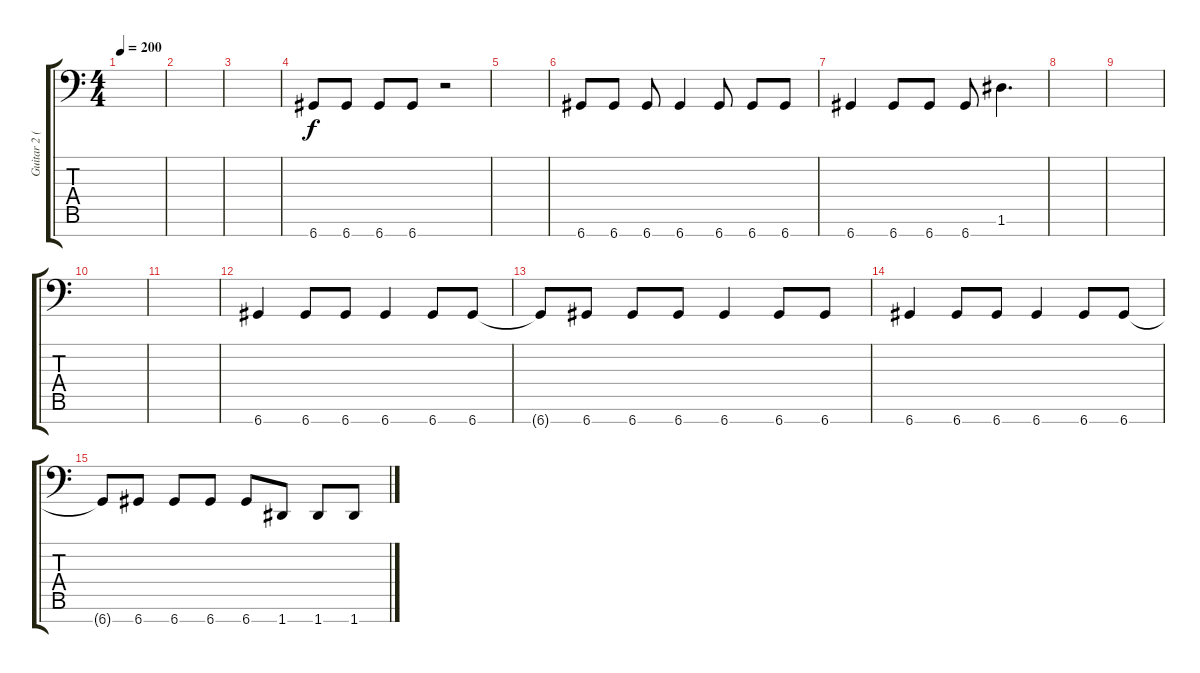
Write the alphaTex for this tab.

\track ("Guitar 2 (8th string)" "Guitar 2 (") {instrument distortionguitar}
\staff {score tabs}
\tuning (D4 A3 F3 C3 G2 D2 D1) {hide}
\ts (4 4)
\tempo 200
\clef f4
\ks c
|
|
|
6.7.8 6.7.8 6.7.8 6.7.8 r.2 |
|
6.7.8 6.7.8 6.7.8 6.7.4 6.7.8 6.7.8 6.7.8 |
6.7.4 6.7.8 6.7.8 6.7.8 1.6.4{d} |
|
|
|
|
6.7.4 6.7.8 6.7.8 6.7.4 6.7.8 6.7.8 |
6.7{t}.8 6.7.8 6.7.8 6.7.8 6.7.4 6.7.8 6.7.8 |
6.7.4 6.7.8 6.7.8 6.7.4 6.7.8 6.7.8 |
6.7{t}.8 6.7.8 6.7.8 6.7.8 6.7.8 1.7.8 1.7.8 1.7.8
